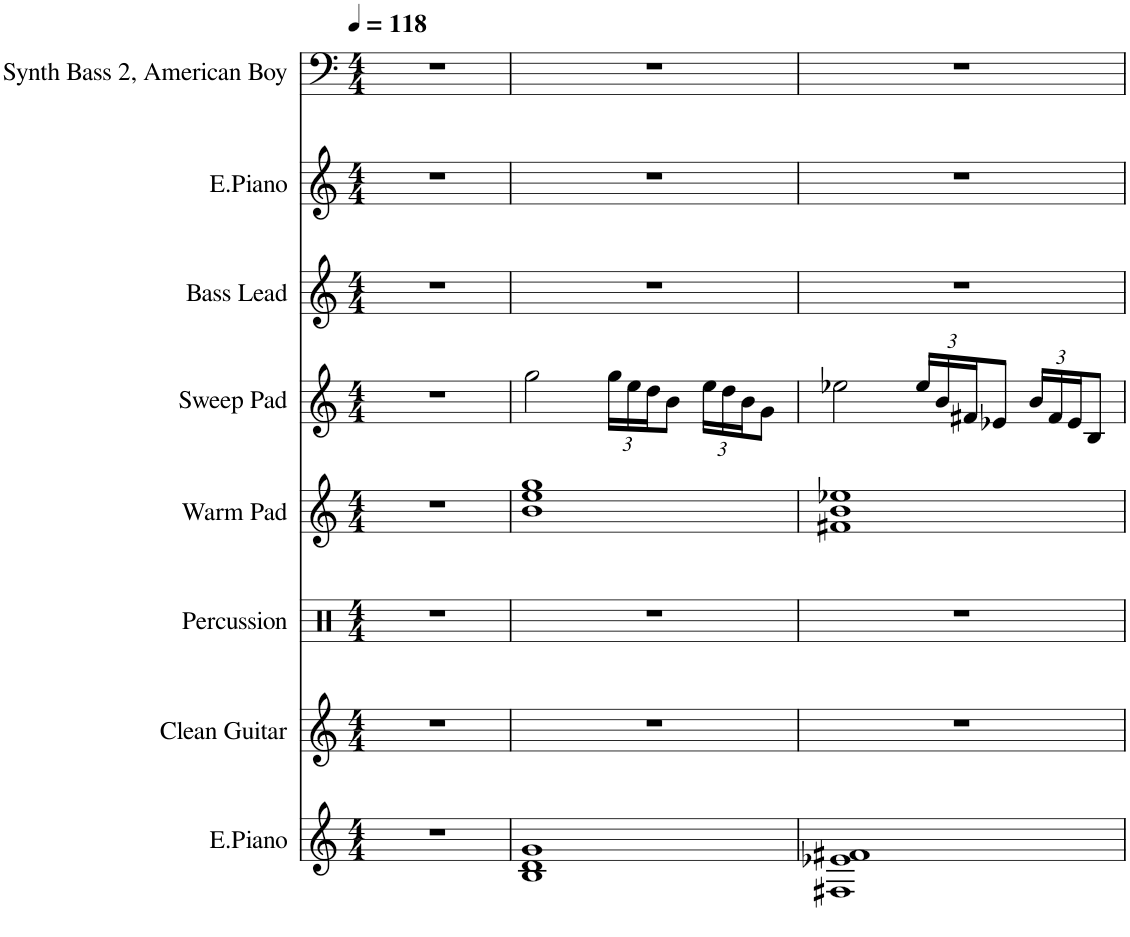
**kern	**kern	**kern	**kern	**kern	**kern	**kern	**kern
*part8	*part7	*part6	*part5	*part4	*part3	*part2	*part1
*staff8	*staff7	*staff6	*staff5	*staff4	*staff3	*staff2	*staff1
*I"E.Piano	*I"Clean Guitar	*I"Percussion	*I"Warm Pad	*I"Sweep Pad	*I"Bass Lead	*I"E.Piano	*I"Synth Bass 2, American Boy
*I'E.Pno	*	*	*	*	*	*I'E.Pno	*
*clefG2	*clefG2	*clefX	*clefG2	*clefG2	*clefG2	*clefG2	*clefF4
*k[]	*k[]	*k[]	*k[]	*k[]	*k[]	*k[]	*k[]
*M4/4	*M4/4	*M4/4	*M4/4	*M4/4	*M4/4	*M4/4	*M4/4
*MM118	*MM118	*MM118	*MM118	*MM118	*MM118	*MM118	*MM118
=1	=1	=1	=1	=1	=1	=1	=1
1r	1r	1r	1r	1r	1r	1r	1r
=2	=2	=2	=2	=2	=2	=2	=2
1B 1d 1g	1r	1r	1b 1ee 1gg	2gg\	1r	1r	1r
*	*	*	*	*Xbrackettup	*	*	*
.	.	.	.	24gg\LL	.	.	.
.	.	.	.	24ee\	.	.	.
.	.	.	.	24dd\J	.	.	.
.	.	.	.	8b\J	.	.	.
.	.	.	.	24ee\LL	.	.	.
.	.	.	.	24dd\	.	.	.
.	.	.	.	24b\J	.	.	.
.	.	.	.	8g\J	.	.	.
=3	=3	=3	=3	=3	=3	=3	=3
1F#X 1e-X 1f#X	1r	1r	1f#X 1b 1ee-X	2ee-X\	1r	1r	1r
.	.	.	.	24ee-/LL	.	.	.
.	.	.	.	24b/	.	.	.
.	.	.	.	24f#X/J	.	.	.
.	.	.	.	8e-X/J	.	.	.
.	.	.	.	24b/LL	.	.	.
.	.	.	.	24f#/	.	.	.
.	.	.	.	24e-/J	.	.	.
.	.	.	.	8B/J	.	.	.
=	=	=	=	=	=	=	=
*-	*-	*-	*-	*-	*-	*-	*-
